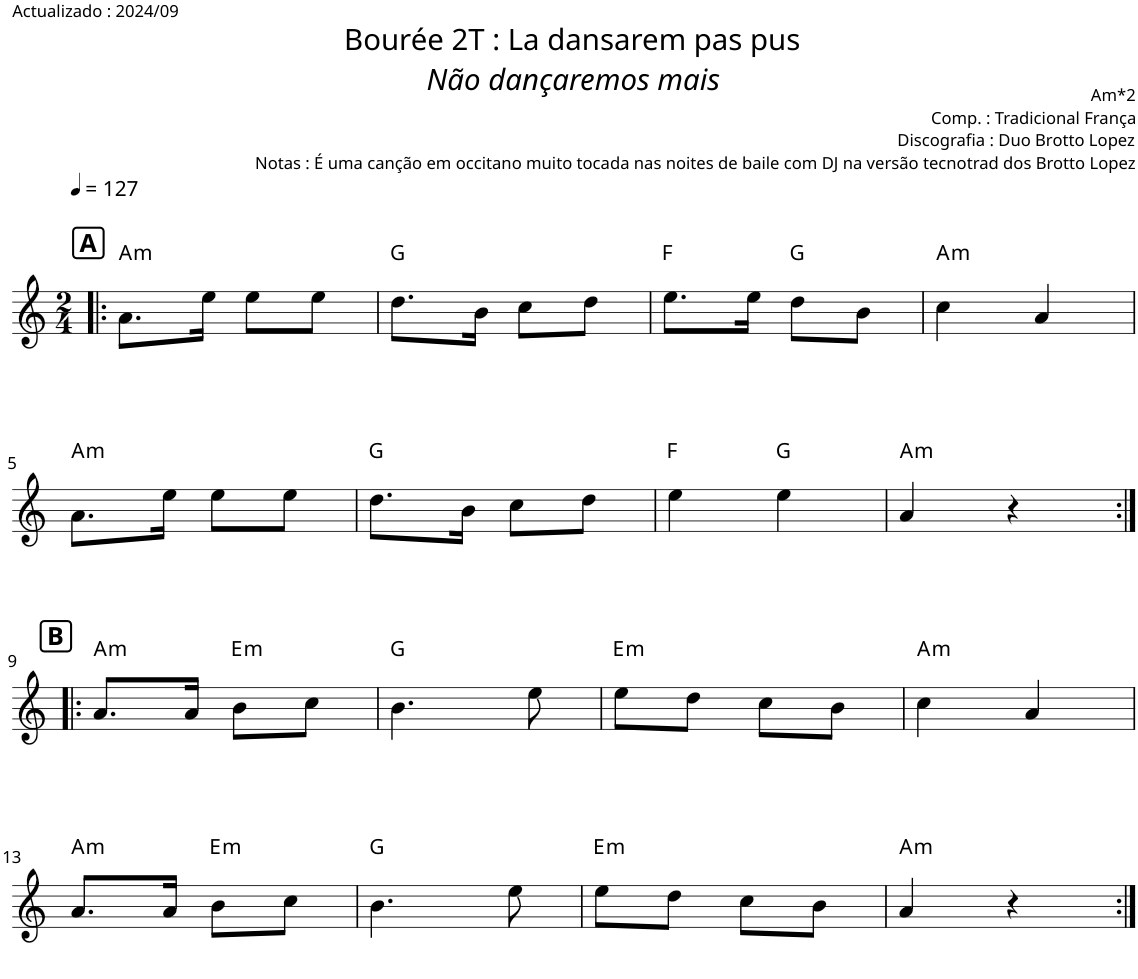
**kern	**harte
*part1	*part1
*staff1	*
*I"Piano	*
*I'Pno.	*
*clefG2	*
*k[]	*
*M2/4	*
*MM127	*
!!LO:REH:place=s1:a:B:cj:fs=12:t=A
=1!|:	=1!|:
!	!LO:H:kt=m
8.a\L	A:min
16ee\Jk	.
8ee\L	.
8ee\J	.
=2	=2
8.dd\L	G:maj
16b\Jk	.
8cc\L	.
8dd\J	.
=3	=3
8.ee\L	F:maj
16ee\Jk	.
8dd\L	G:maj
8b\J	.
=4	=4
!	!LO:H:kt=m
4cc\	A:min
4a/	.
!!LO:LB:g=z
=5	=5
!	!LO:H:kt=m
8.a\L	A:min
16ee\Jk	.
8ee\L	.
8ee\J	.
=6	=6
8.dd\L	G:maj
16b\Jk	.
8cc\L	.
8dd\J	.
=7	=7
4ee\	F:maj
4ee\	G:maj
=8	=8
!	!LO:H:kt=m
4a/	A:min
4r	.
!!LO:LB:g=z
!!LO:REH:place=s1:a:B:cj:fs=12:t=B
=9:|!|:	=9:|!|:
!	!LO:H:kt=m
8.a/L	A:min
16a/Jk	.
!	!LO:H:kt=m
8b\L	E:min
8cc\J	.
=10	=10
4.b\	G:maj
8ee\	.
=11	=11
!	!LO:H:kt=m
8ee\L	E:min
8dd\J	.
8cc\L	.
8b\J	.
=12	=12
!	!LO:H:kt=m
4cc\	A:min
4a/	.
!!LO:LB:g=z
=13	=13
!	!LO:H:kt=m
8.a/L	A:min
16a/Jk	.
!	!LO:H:kt=m
8b\L	E:min
8cc\J	.
=14	=14
4.b\	G:maj
8ee\	.
=15	=15
!	!LO:H:kt=m
8ee\L	E:min
8dd\J	.
8cc\L	.
8b\J	.
=16	=16
!	!LO:H:kt=m
4a/	A:min
4r	.
=:|!	=:|!
*-	*-
